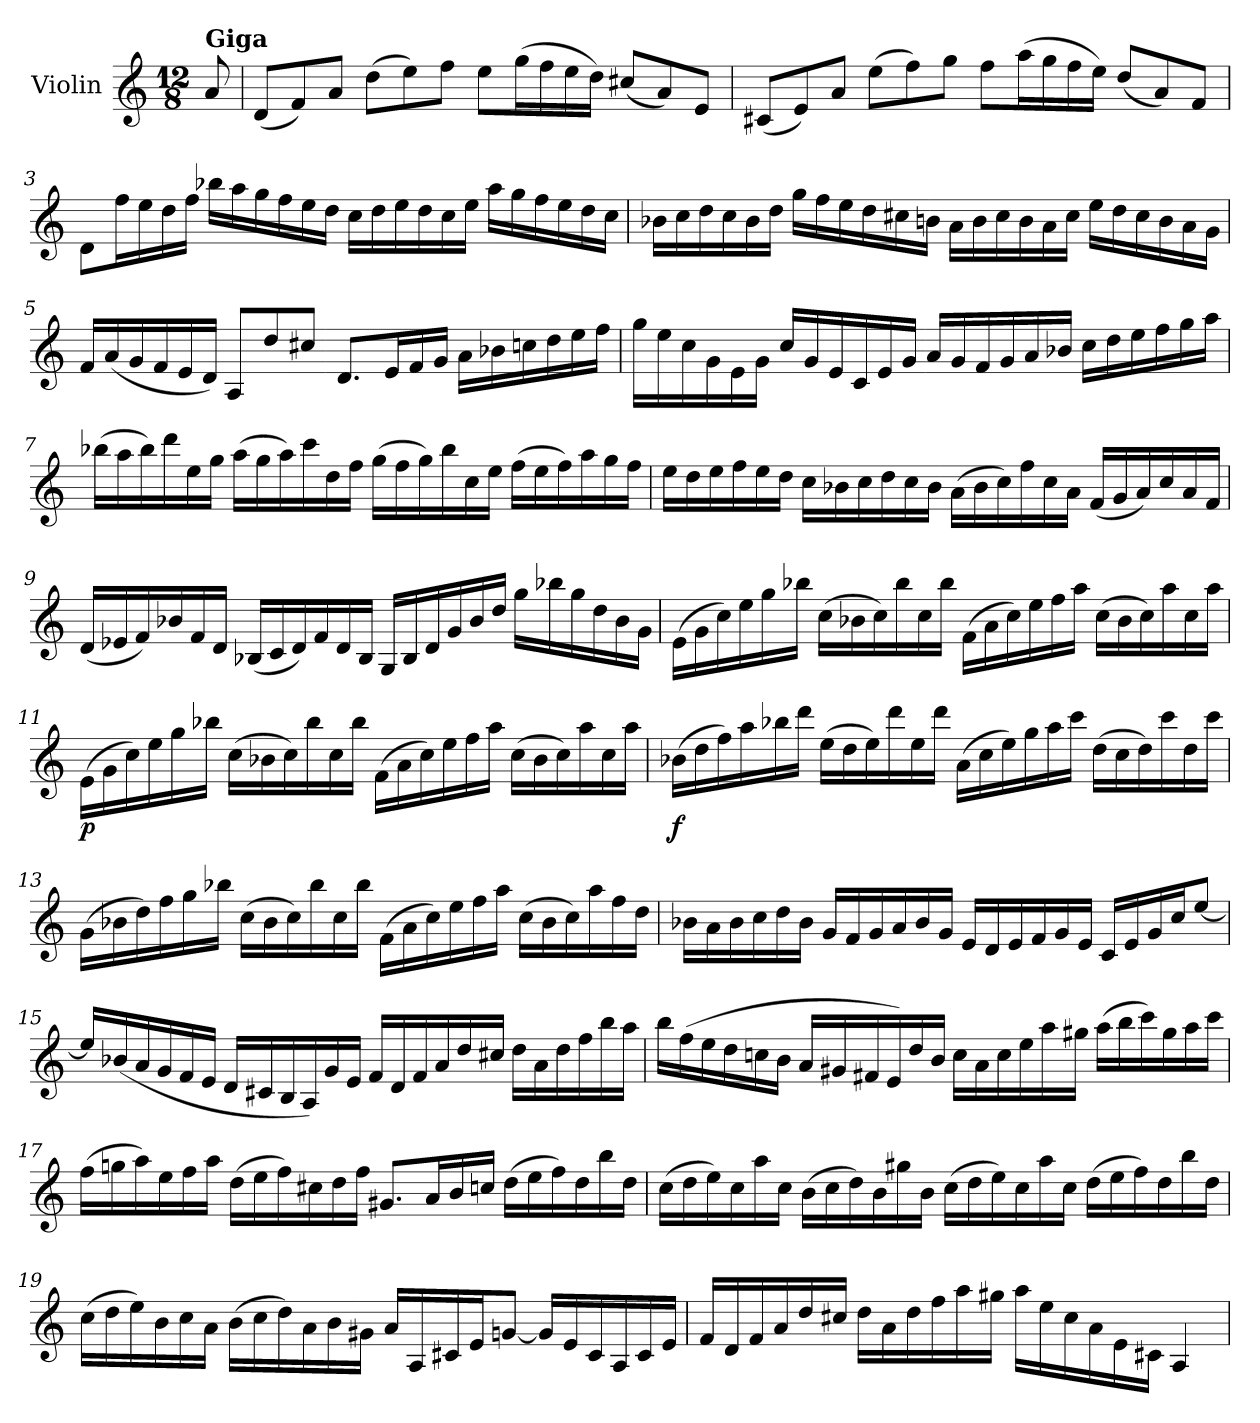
**kern	**dynam
*part1	*part1
*staff1	*staff1
*I"Violin	*
*I'Vln.	*
*clefG2	*
*k[]	*
*M12/8	*
=	=
!LO:TX:a:B:t=Giga	!
8a/	.
=1	=1
(<8d/L	.
8f/)	.
8a/J	.
(>8dd\L	.
8ee\)	.
8ff\J	.
8ee\L	.
(>16gg\L	.
16ff\	.
16ee\	.
16dd\JJ)	.
(<8cc#X/L	.
8a/)	.
8e/J	.
=2	=2
(<8c#X/L	.
8e/)	.
8a/J	.
(>8ee\L	.
8ff\)	.
8gg\J	.
8ff\L	.
(>16aa\L	.
16gg\	.
16ff\	.
16ee\JJ)	.
(<8dd/L	.
8a/)	.
8f/J	.
=3	=3
8d\L	.
16ff\L	.
16ee\	.
16dd\	.
16ff\JJ	.
16bb-X\LL	.
16aa\	.
16gg\	.
16ff\	.
16ee\	.
16dd\JJ	.
16cc\LL	.
16dd\	.
16ee\	.
16dd\	.
16cc\	.
16ee\JJ	.
16aa\LL	.
16gg\	.
16ff\	.
16ee\	.
16dd\	.
16cc\JJ	.
=4	=4
16b-X\LL	.
16cc\	.
16dd\	.
16cc\	.
16b-\	.
16dd\JJ	.
16gg\LL	.
16ff\	.
16ee\	.
16dd\	.
16cc#X\	.
16bn\JJ	.
16a\LL	.
16b\	.
16cc#\	.
16b\	.
16a\	.
16cc#\JJ	.
16ee\LL	.
16dd\	.
16cc#\	.
16b\	.
16a\	.
16g\JJ	.
=5	=5
16f/LL	.
(<16a/	.
16g/	.
16f/	.
16e/	.
16d/JJ)	.
8A/L	.
8dd/	.
8cc#X/J	.
8.d/L	.
16e/L	.
16f/	.
16g/JJ	.
16a\LL	.
16b-X\	.
16ccn\	.
16dd\	.
16ee\	.
16ff\JJ	.
=6	=6
16gg\LL	.
16ee\	.
16cc\	.
16g\	.
16e\	.
16g\JJ	.
16cc/LL	.
16g/	.
16e/	.
16c/	.
16e/	.
16g/JJ	.
16a/LL	.
16g/	.
16f/	.
16g/	.
16a/	.
16b-X/JJ	.
16cc\LL	.
16dd\	.
16ee\	.
16ff\	.
16gg\	.
16aa\JJ	.
=7	=7
(>16bb-X\LL	.
16aa\	.
16bb-\)	.
16ddd\	.
16ee\	.
16gg\JJ	.
(>16aa\LL	.
16gg\	.
16aa\)	.
16ccc\	.
16dd\	.
16ff\JJ	.
(>16gg\LL	.
16ff\	.
16gg\)	.
16bb-\	.
16cc\	.
16ee\JJ	.
(>16ff\LL	.
16ee\	.
16ff\)	.
16aa\	.
16gg\	.
16ff\JJ	.
=8	=8
16ee\LL	.
16dd\	.
16ee\	.
16ff\	.
16ee\	.
16dd\JJ	.
16cc\LL	.
16b-X\	.
16cc\	.
16dd\	.
16cc\	.
16b-\JJ	.
(>16a\LL	.
16b-\	.
16cc\)	.
16ff\	.
16cc\	.
16a\JJ	.
(<16f/LL	.
16g/	.
16a/)	.
16cc/	.
16a/	.
16f/JJ	.
=9	=9
(<16d/LL	.
16e-X/	.
16f/)	.
16b-X/	.
16f/	.
16d/JJ	.
(<16B-X/LL	.
16c/	.
16d/)	.
16f/	.
16d/	.
16B-/JJ	.
16G/LL	.
16B-/	.
16d/	.
16g/	.
16b-/	.
16dd/JJ	.
16gg\LL	.
16bb-X\	.
16gg\	.
16dd\	.
16b-\	.
16g\JJ	.
=10	=10
(>16e\LL	.
16g\	.
16cc\)	.
16ee\	.
16gg\	.
16bb-X\JJ	.
(>16cc\LL	.
16b-X\	.
16cc\)	.
16bb-\	.
16cc\	.
16bb-\JJ	.
(>16f\LL	.
16a\	.
16cc\)	.
16ee\	.
16ff\	.
16aa\JJ	.
(>16cc\LL	.
16b-\	.
16cc\)	.
16aa\	.
16cc\	.
16aa\JJ	.
=11	=11
!	!LO:DY:b
(>16e\LL	p
16g\	.
16cc\)	.
16ee\	.
16gg\	.
16bb-X\JJ	.
(>16cc\LL	.
16b-X\	.
16cc\)	.
16bb-\	.
16cc\	.
16bb-\JJ	.
(>16f\LL	.
16a\	.
16cc\)	.
16ee\	.
16ff\	.
16aa\JJ	.
(>16cc\LL	.
16b-\	.
16cc\)	.
16aa\	.
16cc\	.
16aa\JJ	.
=12	=12
!	!LO:DY:b
(>16b-X\LL	f
16dd\	.
16ff\)	.
16aa\	.
16bb-X\	.
16ddd\JJ	.
(>16ee\LL	.
16dd\	.
16ee\)	.
16ddd\	.
16ee\	.
16ddd\JJ	.
(>16a\LL	.
16cc\	.
16ee\)	.
16gg\	.
16aa\	.
16ccc\JJ	.
(>16dd\LL	.
16cc\	.
16dd\)	.
16ccc\	.
16dd\	.
16ccc\JJ	.
=13	=13
(>16g\LL	.
16b-X\	.
16dd\)	.
16ff\	.
16gg\	.
16bb-X\JJ	.
(>16cc\LL	.
16b-\	.
16cc\)	.
16bb-\	.
16cc\	.
16bb-\JJ	.
(>16f\LL	.
16a\	.
16cc\)	.
16ee\	.
16ff\	.
16aa\JJ	.
(>16cc\LL	.
16b-\	.
16cc\)	.
16aa\	.
16ff\	.
16dd\JJ	.
=14	=14
16b-X\LL	.
16a\	.
16b-\	.
16cc\	.
16dd\	.
16b-\JJ	.
16g/LL	.
16f/	.
16g/	.
16a/	.
16b-/	.
16g/JJ	.
16e/LL	.
16d/	.
16e/	.
16f/	.
16g/	.
16e/JJ	.
16c/LL	.
16e/	.
16g/	.
16cc/J	.
[8ee/J	.
=15	=15
16ee/LL]	.
(<16b-X/	.
16a/	.
16g/	.
16f/	.
16e/JJ	.
16d/LL	.
16c#X/	.
16B/	.
16A/)	.
16g/	.
16e/JJ	.
16f/LL	.
16d/	.
16f/	.
16a/	.
16dd/	.
16cc#X/JJ	.
16dd\LL	.
16a\	.
16dd\	.
16ff\	.
16bb\	.
16aa\JJ	.
=16	=16
16bb\LL	.
(>16ff\	.
16ee\	.
16dd\	.
16ccn\	.
16b\JJ	.
16a/LL	.
16g#X/	.
16f#X/	.
16e/)	.
16dd/	.
16b/JJ	.
16cc\LL	.
16a\	.
16cc\	.
16ee\	.
16aa\	.
16gg#X\JJ	.
(>16aa\LL	.
16bb\	.
16ccc\)	.
16gg#\	.
16aa\	.
16ccc\JJ	.
=17	=17
(>16ff\LL	.
16ggn\	.
16aa\)	.
16ee\	.
16ff\	.
16aa\JJ	.
(>16dd\LL	.
16ee\	.
16ff\)	.
16cc#X\	.
16dd\	.
16ff\JJ	.
8.g#X/L	.
16a/L	.
16b/	.
16ccn/JJ	.
(>16dd\LL	.
16ee\	.
16ff\)	.
16dd\	.
16bb\	.
16dd\JJ	.
=18	=18
(>16cc\LL	.
16dd\	.
16ee\)	.
16cc\	.
16aa\	.
16cc\JJ	.
(>16b\LL	.
16cc\	.
16dd\)	.
16b\	.
16gg#X\	.
16b\JJ	.
(>16cc\LL	.
16dd\	.
16ee\)	.
16cc\	.
16aa\	.
16cc\JJ	.
(>16dd\LL	.
16ee\	.
16ff\)	.
16dd\	.
16bb\	.
16dd\JJ	.
=19	=19
(>16cc\LL	.
16dd\	.
16ee\)	.
16b\	.
16cc\	.
16a\JJ	.
(>16b\LL	.
16cc\	.
16dd\)	.
16a\	.
16b\	.
16g#X\JJ	.
16a/LL	.
16A/	.
16c#X/	.
16e/J	.
[8gn/J	.
16g/LL]	.
16e/	.
16c#/	.
16A/	.
16c#/	.
16e/JJ	.
=20	=20
16f/LL	.
16d/	.
16f/	.
16a/	.
16dd/	.
16cc#X/JJ	.
16dd\LL	.
16a\	.
16dd\	.
16ff\	.
16aa\	.
16gg#X\JJ	.
16aa\LL	.
16ee\	.
16cc#\	.
16a\	.
16e\	.
16c#X\JJ	.
4A/	.
=	=
*-	*-
